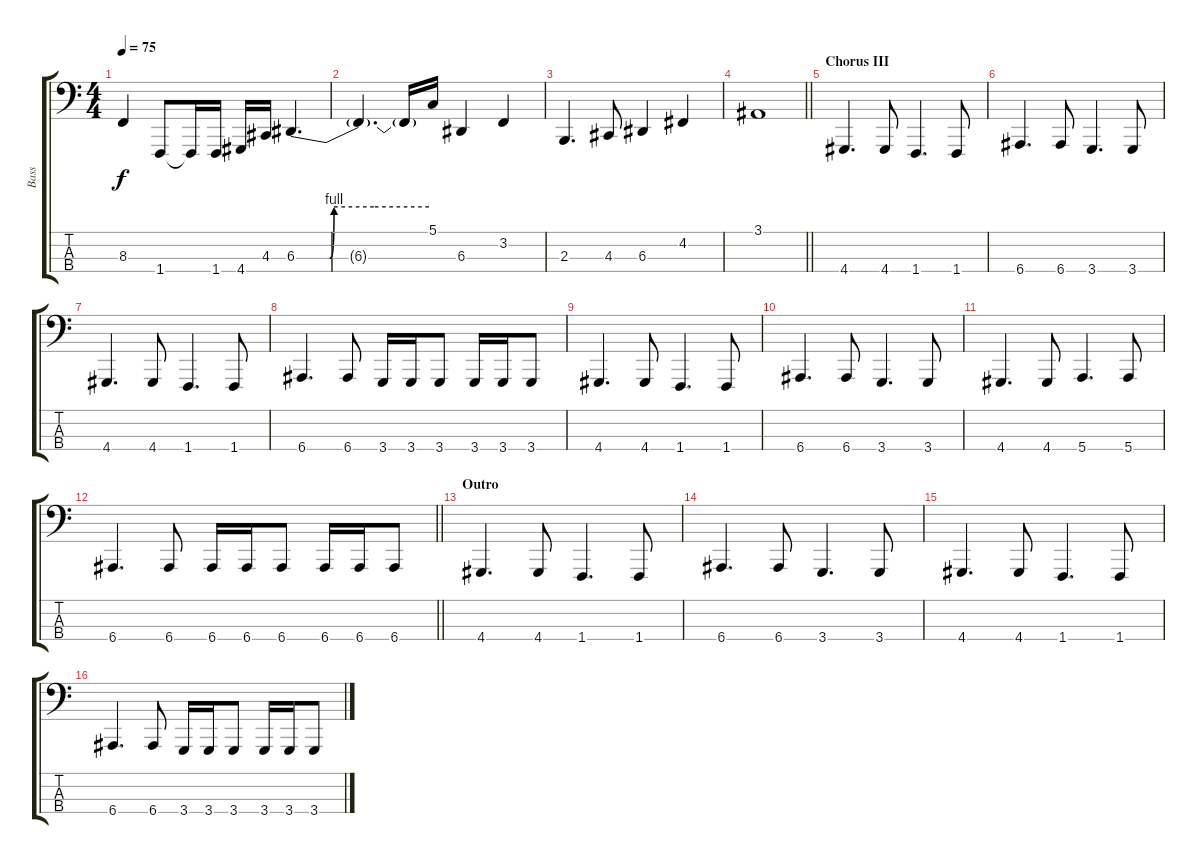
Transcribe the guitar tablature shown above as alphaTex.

\track ("Bass" "Bass") {instrument synthstrings1}
\staff {score tabs}
\tuning (G2 D2 A1 E1) {hide}
\ts (4 4)
\tempo 75
\clef f4
\ks c
8.3.4{dy f} 1.4.8 1.4{t}.16 1.4.16 4.4.16 4.3.16 6.3{be (custom 0 0 15 0 17 4 35 4 60 4)}.4{d} |
6.3{t}.4{d} 6.3{t}.16 5.1.16 6.3.4 3.2.4 |
2.3.4{d} 4.3.8 6.3.4 4.2.4 |
\barLineRight lightlight
3.1.1 |
\section ("" "Chorus III")
4.4.4{d instrument electricbassfinger} 4.4.8 1.4.4{d} 1.4.8 |
6.4.4{d} 6.4.8 3.4.4{d} 3.4.8 |
4.4.4{d} 4.4.8 1.4.4{d} 1.4.8 |
6.4.4{d} 6.4.8 3.4.16 3.4.16 3.4.8 3.4.16 3.4.16 3.4.8 |
4.4.4{d} 4.4.8 1.4.4{d} 1.4.8 |
6.4.4{d} 6.4.8 3.4.4{d} 3.4.8 |
4.4.4{d} 4.4.8 5.4.4{d} 5.4.8 |
\barLineRight lightlight
6.4.4{d} 6.4.8 6.4.16 6.4.16 6.4.8 6.4.16 6.4.16 6.4.8 |
\section ("" "Outro")
4.4.4{d instrument electricbassfinger} 4.4.8 1.4.4{d} 1.4.8 |
6.4.4{d} 6.4.8 3.4.4{d} 3.4.8 |
4.4.4{d} 4.4.8 1.4.4{d} 1.4.8 |
6.4.4{d} 6.4.8 3.4.16 3.4.16 3.4.8 3.4.16 3.4.16 3.4.8
